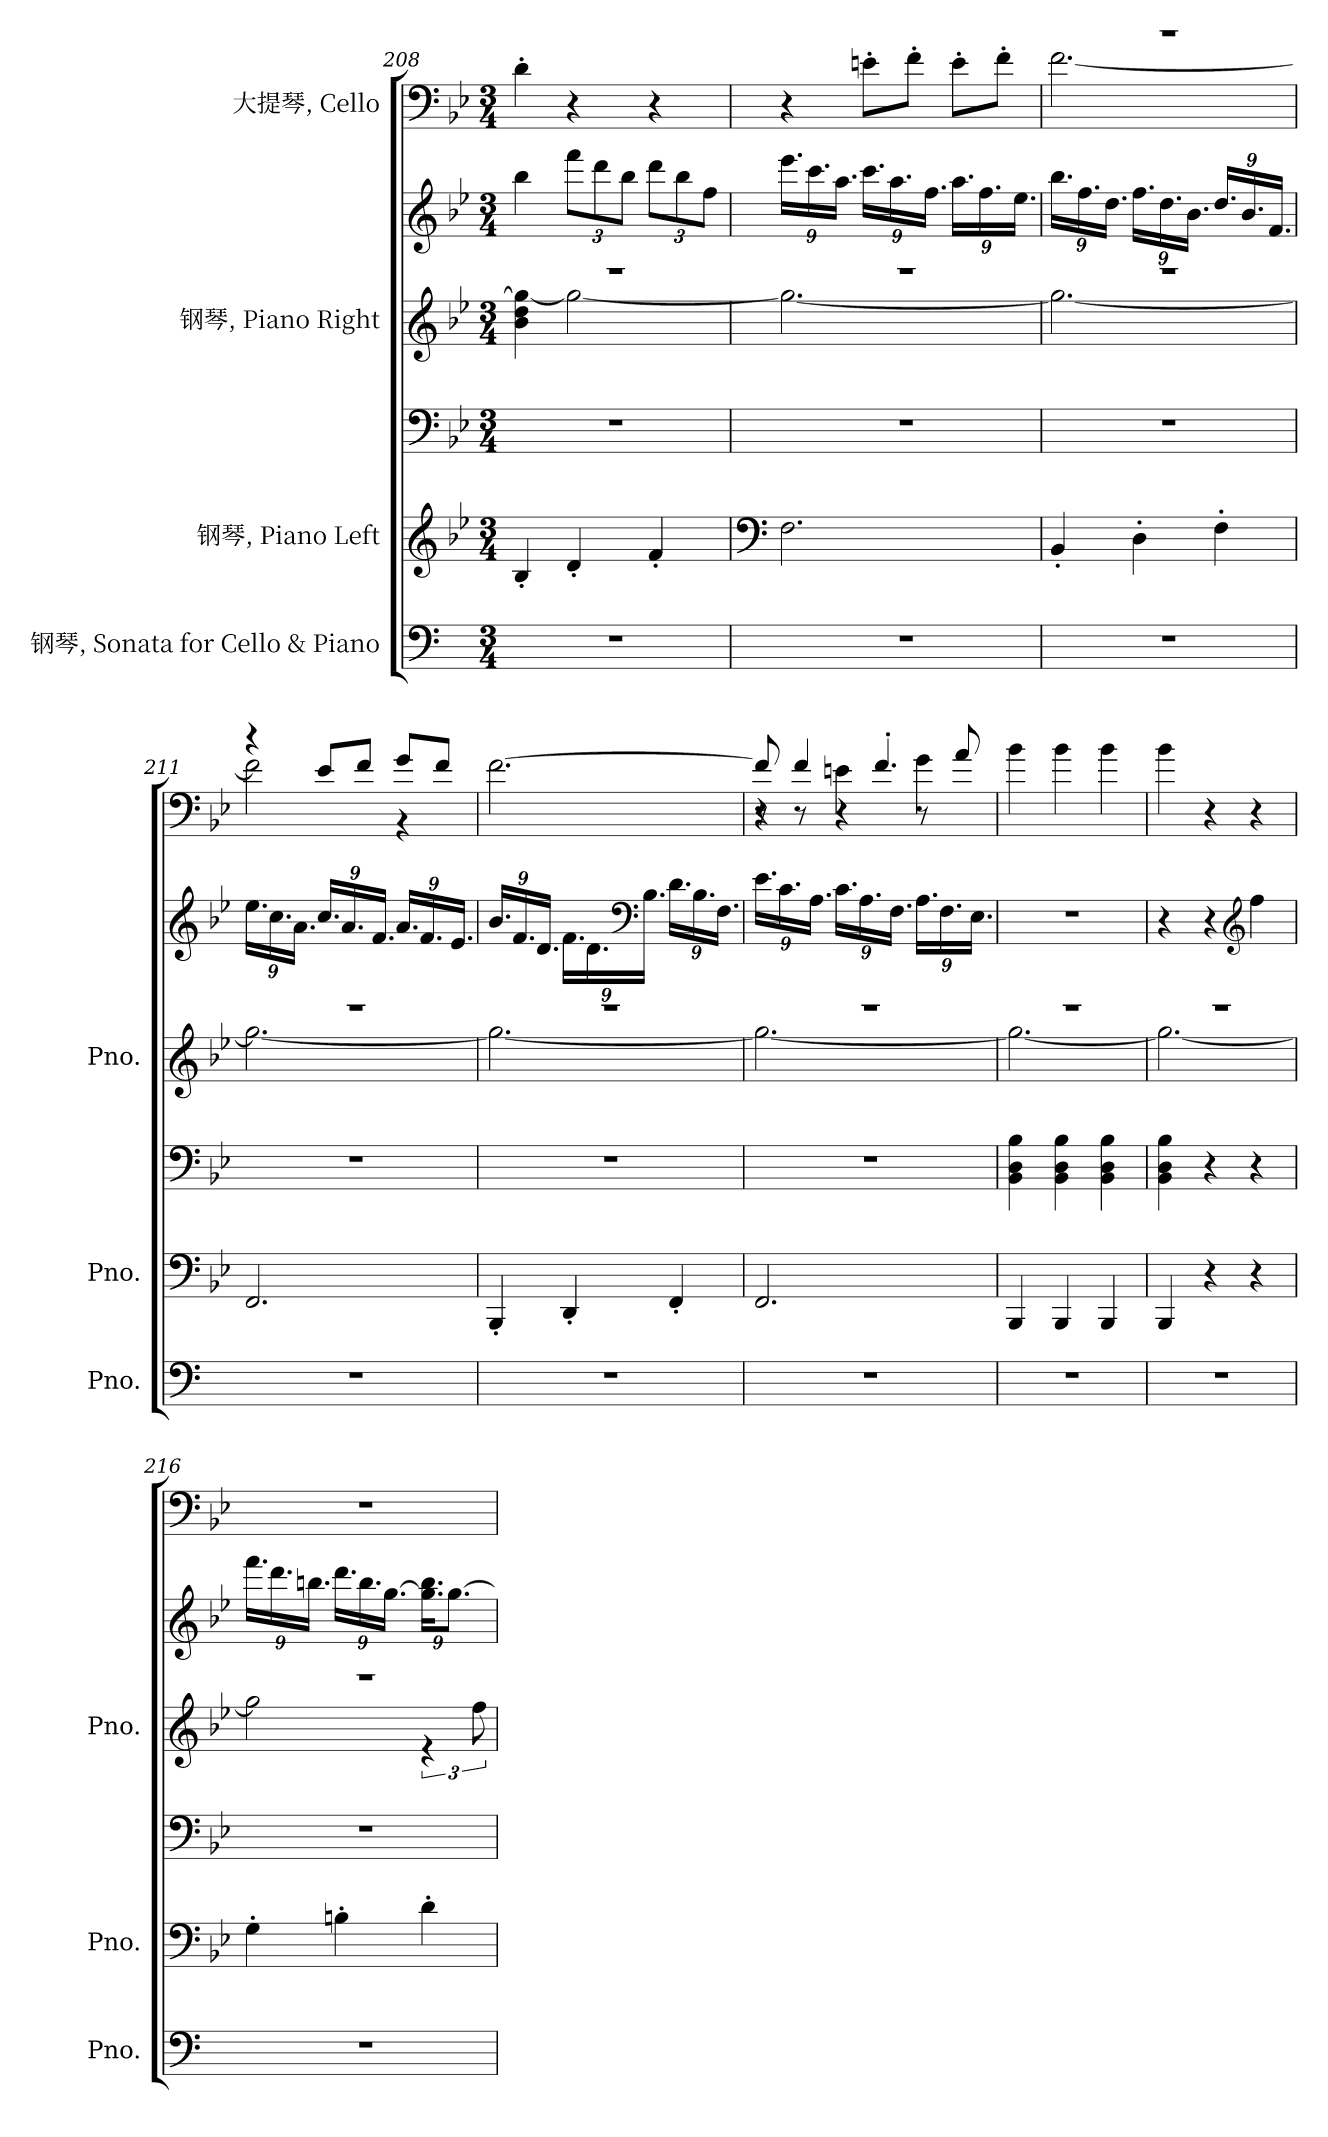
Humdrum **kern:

**kern	**kern	**kern	**kern	**kern	**kern
*part4	*part3	*part3	*part2	*part2	*part1
*staff6	*staff5	*staff4	*staff3	*staff2	*staff1
*I"钢琴, Sonata for Cello &amp; Piano	*I"钢琴, Piano Left	*	*I"钢琴, Piano Right	*	*I"大提琴, Cello
*I'Pno.	*I'Pno.	*	*I'Pno.	*	*
*clefF4	*clefG2	*clefF4	*clefG2	*clefG2	*clefF4
*k[]	*k[b-e-]	*k[b-e-]	*k[b-e-]	*k[b-e-]	*k[b-e-]
*M3/4	*M3/4	*M3/4	*M3/4	*M3/4	*M3/4
=208	=208	=208	=208	=208	=208
*	*	*	*^	*	*
2.r	4B-'/	2.r	2.r	4b-\ 4dd\ 4gg\_	4bb-\	4d'\
*	*	*	*	*	*Xbrackettup	*
.	4d'/	.	.	2gg\_	12fff\L	4r
.	.	.	.	.	12ddd\	.
.	.	.	.	.	12bb-\J	.
.	4f'/	.	.	.	12ddd\L	4r
.	.	.	.	.	12bb-\	.
.	.	.	.	.	12ff\J	.
!!LO:PB:g=z
=209	=209	=209	=209	=209	=209	=209
*	*clefF4	*	*	*	*	*
2.r	2.F\	2.r	2.r	2.gg\_	18.eee-\LL	4r
.	.	.	.	.	18.ccc\	.
.	.	.	.	.	18.aa\JJ	.
.	.	.	.	.	18.ccc\LL	8en'\L
.	.	.	.	.	18.aa\	.
.	.	.	.	.	.	8f'\J
.	.	.	.	.	18.ff\JJ	.
.	.	.	.	.	18.aa\LL	8e'\L
.	.	.	.	.	18.ff\	.
.	.	.	.	.	.	8f'\J
.	.	.	.	.	18.ee-\JJ	.
=210	=210	=210	=210	=210	=210	=210
*	*	*	*	*	*	*^
2.r	4BB-'/	2.r	2.r	2.gg\_	18.bb-\LL	2.r	[2.f\
.	.	.	.	.	18.ff\	.	.
.	.	.	.	.	18.dd\JJ	.	.
.	4D'\	.	.	.	18.ff\LL	.	.
.	.	.	.	.	18.dd\	.	.
.	.	.	.	.	18.b-\JJ	.	.
.	4F'\	.	.	.	18.dd/LL	.	.
.	.	.	.	.	18.b-/	.	.
.	.	.	.	.	18.f/JJ	.	.
=211	=211	=211	=211	=211	=211	=211	=211
2.r	2.FF/	2.r	2.r	2.gg\_	18.ee-\LL	4r	2f\]
.	.	.	.	.	18.cc\	.	.
.	.	.	.	.	18.a\JJ	.	.
.	.	.	.	.	18.cc/LL	8e-/L	.
.	.	.	.	.	18.a/	.	.
.	.	.	.	.	.	8f/J	.
.	.	.	.	.	18.f/JJ	.	.
.	.	.	.	.	18.a/LL	8g/L	4r
.	.	.	.	.	18.f/	.	.
.	.	.	.	.	.	8f/J	.
.	.	.	.	.	18.e-/JJ	.	.
*	*	*	*	*	*	*v	*v
!!LO:LB:g=z
=212	=212	=212	=212	=212	=212	=212
2.r	4BBB-'/	2.r	2.r	2.gg\_	18.b-/LL	[2.f\
.	.	.	.	.	18.f/	.
.	.	.	.	.	18.d/JJ	.
.	4DD'/	.	.	.	18.f\LL	.
.	.	.	.	.	18.d\	.
*	*	*	*	*	*clefF4	*
.	.	.	.	.	18.B-\JJ	.
.	4FF'/	.	.	.	18.d\LL	.
.	.	.	.	.	18.B-\	.
.	.	.	.	.	18.F\JJ	.
=213	=213	=213	=213	=213	=213	=213
*	*	*	*	*	*	*^
*	*	*	*	*	*	*	*^
2.r	2.FF/	2.r	2.r	2.gg\_	18.e-\LL	8f/]	4r	8r
.	.	.	.	.	18.c\	.	.	.
.	.	.	.	.	.	8r	.	4f/
.	.	.	.	.	18.A\JJ	.	.	.
.	.	.	.	.	18.c\LL	4r	4en\	.
.	.	.	.	.	18.A\	.	.	.
.	.	.	.	.	.	.	.	4.f'/
.	.	.	.	.	18.F\JJ	.	.	.
.	.	.	.	.	18.A\LL	8r	4g\	.
.	.	.	.	.	18.F\	.	.	.
.	.	.	.	.	.	8a/	.	.
.	.	.	.	.	18.E-\JJ	.	.	.
*	*	*	*	*	*	*v	*v	*v
=214	=214	=214	=214	=214	=214	=214
2.r	4BBB-/	4BB-\ 4D\ 4B-\	2.r	2.gg\_	2.r	4b-\
.	4BBB-/	4BB-\ 4D\ 4B-\	.	.	.	4b-\
.	4BBB-/	4BB-\ 4D\ 4B-\	.	.	.	4b-\
=215	=215	=215	=215	=215	=215	=215
2.r	4BBB-/	4BB-\ 4D\ 4B-\	2.r	2.gg\_	4r	4b-\
.	4r	4r	.	.	4r	4r
*	*	*	*	*	*clefG2	*
.	4r	4r	.	.	4ff\	4r
!!LO:PB:g=z
=216	=216	=216	=216	=216	=216	=216
2.r	4G'\	2.r	2.r	2gg\]	18.fff\LL	2.r
.	.	.	.	.	18.ddd\	.
.	.	.	.	.	18.bbn\JJ	.
.	4Bn'\	.	.	.	18.ddd\LL	.
.	.	.	.	.	18.bb\	.
.	.	.	.	.	[18.gg\JJ	.
.	4d'\	.	.	6r	18.gg\] 18.bb\KL	.
.	.	.	.	.	[9.gg\J	.
.	.	.	.	12ff\	.	.
*	*	*	*v	*v	*	*
=	=	=	=	=	=
*-	*-	*-	*-	*-	*-
